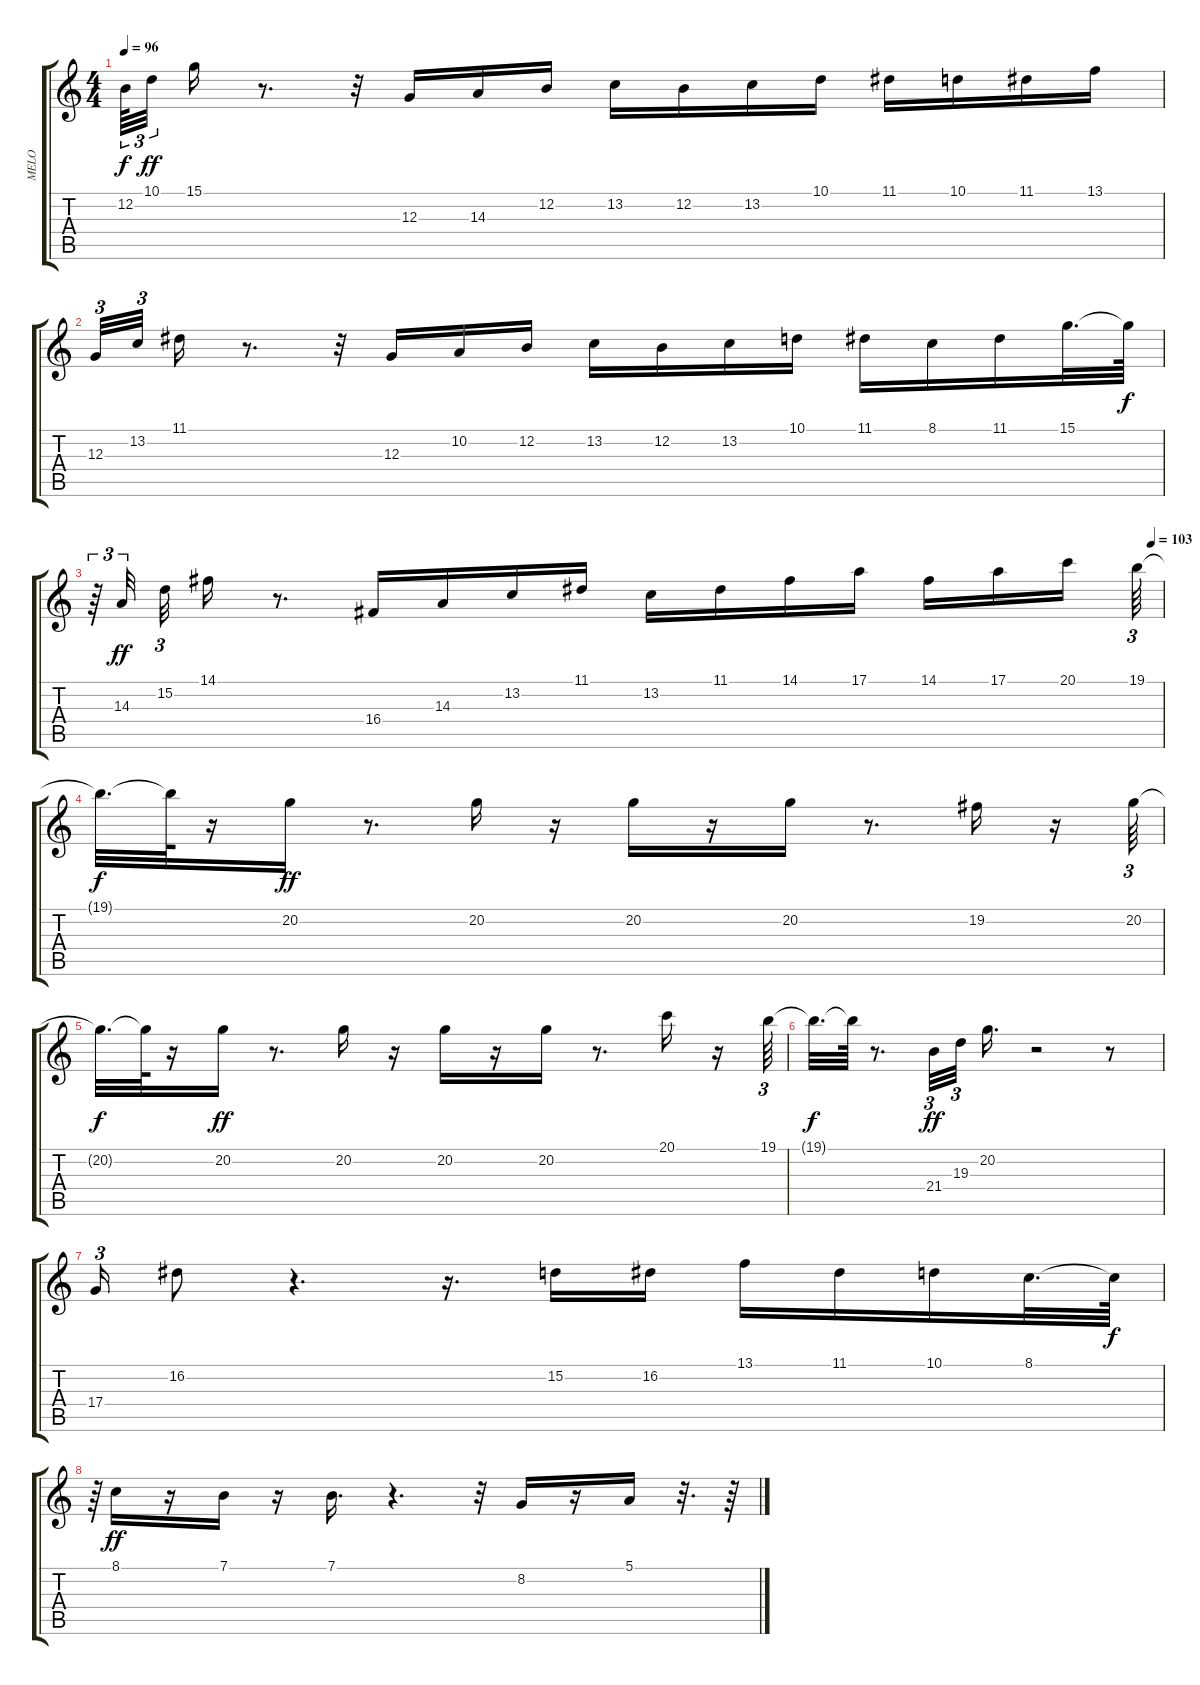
\track ("MELO" "MELO") {instrument harpsichord}
\staff {score tabs}
\tuning (E4 B3 G3 D3 A2 E2) {hide}
\ts (4 4)
\tempo 96
\clef g2
\ks c
12.2{t}.64{tu (3 2) dy f} 10.1.32{tu (3 2) dy ff beam splitsecondary} 15.1.16 r.8{d} r.32 12.3.16 14.3.16 12.2.16 13.2.16 12.2.16 13.2.16 10.1.16 11.1.16 10.1.16 11.1.16 13.1.16 |
12.3.32{tu (3 2)} 13.2.32{tu (3 2) beam splitsecondary} 11.1.16 r.8{d} r.32 12.3.16 10.2.16 12.2.16 13.2.16 12.2.16 13.2.16 10.1.16 11.1.16 8.1.16 11.1.16 15.1.32{d} 15.1{t}.64{dy f} |
\tempo (103 0.9895833333333334)
r.64{tu (3 2)} 14.3.32{tu (3 2) dy ff beam splitsecondary} 15.2.32{tu (3 2)} 14.1.16 r.8{d} 16.4.16 14.3.16 13.2.16 11.1.16 13.2.16 11.1.16 14.1.16 17.1.16 14.1.16 17.1.16 20.1.16{beam splitsecondary} 19.1.64{tu (3 2)} |
19.1{t}.32{d dy f} 19.1{t}.64 r.16 20.2.16{dy ff} r.8{d} 20.2.16 r.16 20.2.16 r.16 20.2.16 r.8{d} 19.2.16 r.16 20.2.64{tu (3 2)} |
20.2{t}.32{d dy f} 20.2{t}.64 r.16 20.2.16{dy ff} r.8{d} 20.2.16 r.16 20.2.16 r.16 20.2.16 r.8{d} 20.1.16 r.16 19.1.64{tu (3 2)} |
19.1{t}.32{d dy f} 19.1{t}.64 r.8{d} 21.4.32{tu (3 2) dy ff} 19.3.32{tu (3 2) beam splitsecondary} 20.2.16{d} r.2 r.8 |
17.4.16{tu (3 2)} 16.2.8 r.4{d} r.16{d} 15.2.16 16.2.16 13.1.16 11.1.16 10.1.16 8.1.32{d} 8.1{t}.64{dy f} |
r.64{tu (3 2)} 8.1.16{dy ff} r.16 7.1.16 r.16 7.1.16{d} r.4{d} r.32 8.2.16 r.16 5.1.16 r.32{d} r.64
